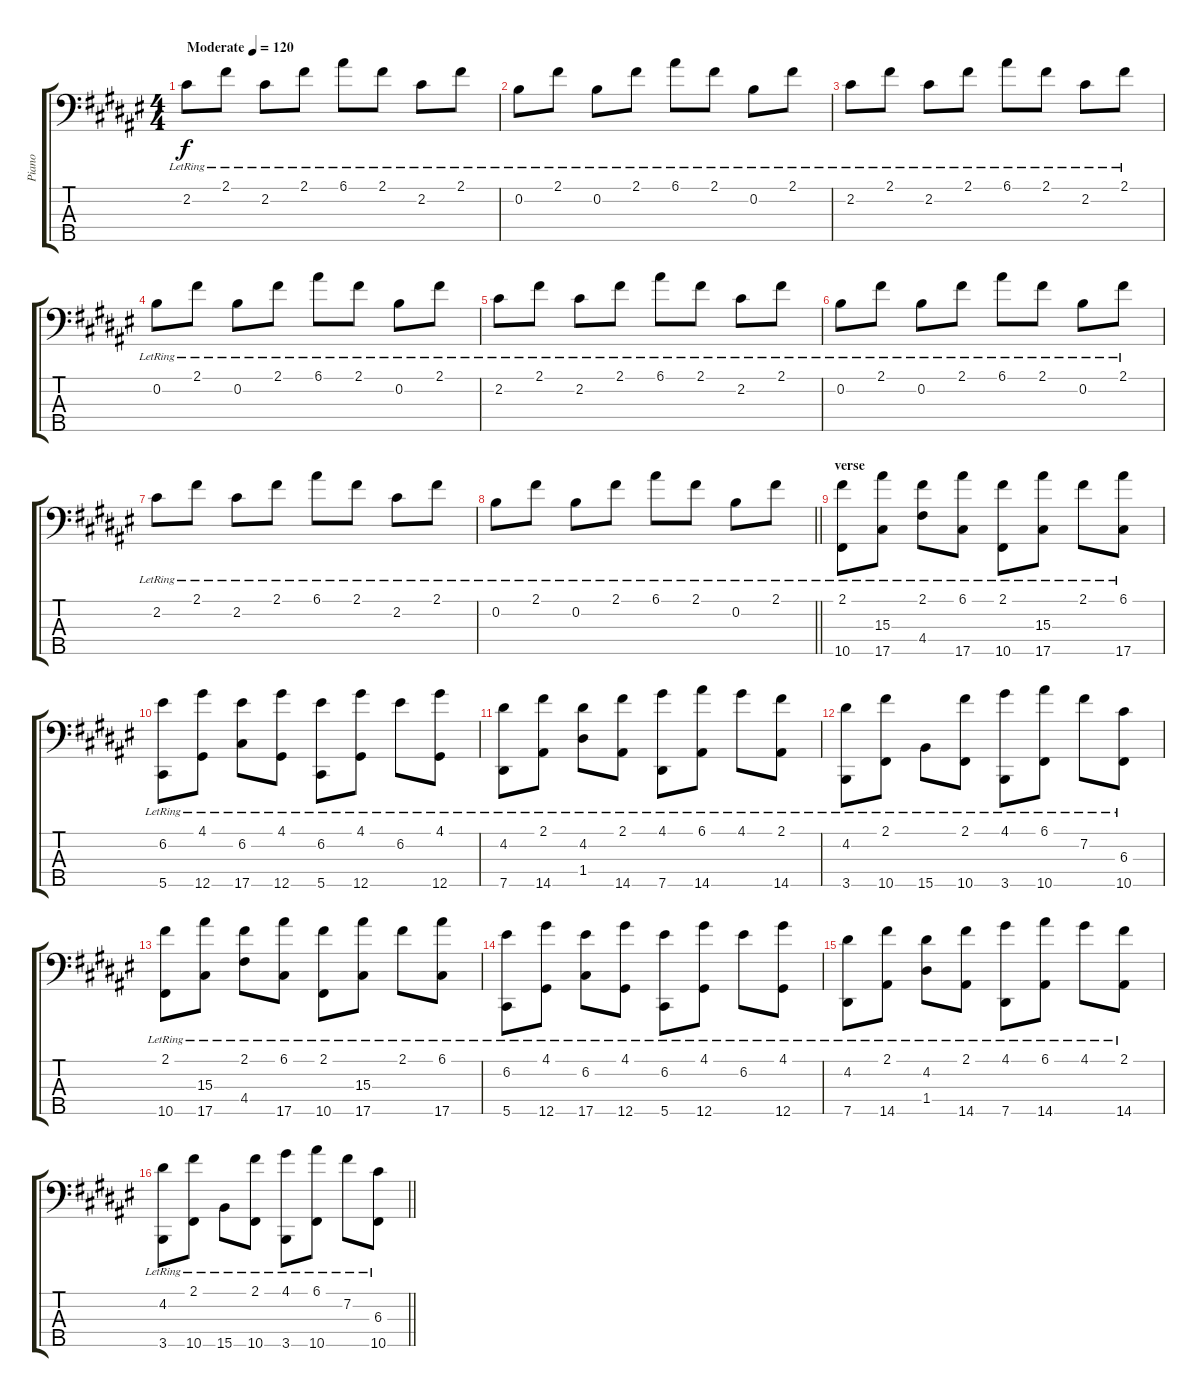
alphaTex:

\track ("Piano" "Piano") {instrument brightacousticpiano}
\staff {score tabs}
\tuning (E4 B3 G3 D3 Ab1 Ab-1) {hide}
\ts (4 4)
\tempo (120 "Moderate")
\clef f4
\ks f#
2.2{lr}.8{dy f instrument brightacousticpiano} 2.1{lr}.8 2.2{lr}.8 2.1{lr}.8 6.1{lr}.8 2.1{lr}.8 2.2{lr}.8 2.1{lr}.8 |
0.2{lr}.8 2.1{lr}.8 0.2{lr}.8 2.1{lr}.8 6.1{lr}.8 2.1{lr}.8 0.2{lr}.8 2.1{lr}.8 |
2.2{lr}.8 2.1{lr}.8 2.2{lr}.8 2.1{lr}.8 6.1{lr}.8 2.1{lr}.8 2.2{lr}.8 2.1{lr}.8 |
0.2{lr}.8 2.1{lr}.8 0.2{lr}.8 2.1{lr}.8 6.1{lr}.8 2.1{lr}.8 0.2{lr}.8 2.1{lr}.8 |
2.2{lr}.8 2.1{lr}.8 2.2{lr}.8 2.1{lr}.8 6.1{lr}.8 2.1{lr}.8 2.2{lr}.8 2.1{lr}.8 |
0.2{lr}.8 2.1{lr}.8 0.2{lr}.8 2.1{lr}.8 6.1{lr}.8 2.1{lr}.8 0.2{lr}.8 2.1{lr}.8 |
2.2{lr}.8 2.1{lr}.8 2.2{lr}.8 2.1{lr}.8 6.1{lr}.8 2.1{lr}.8 2.2{lr}.8 2.1{lr}.8 |
\barLineRight lightlight
0.2{lr}.8 2.1{lr}.8 0.2{lr}.8 2.1{lr}.8 6.1{lr}.8 2.1{lr}.8 0.2{lr}.8 2.1{lr}.8 |
\section ("" "verse")
(2.1{lr} 10.5{lr}).8 (15.3{lr} 17.5{lr}).8 (2.1{lr} 4.4{lr}).8 (6.1{lr} 17.5{lr}).8 (2.1{lr} 10.5{lr}).8 (15.3{lr} 17.5{lr}).8 2.1{lr}.8 (6.1{lr} 17.5{lr}).8 |
(6.2{lr} 5.5{lr}).8 (4.1{lr} 12.5{lr}).8 (6.2{lr} 17.5{lr}).8 (4.1{lr} 12.5{lr}).8 (6.2{lr} 5.5{lr}).8 (4.1{lr} 12.5{lr}).8 6.2{lr}.8 (4.1{lr} 12.5{lr}).8 |
(4.2{lr} 7.5{lr}).8 (2.1{lr} 14.5{lr}).8 (4.2{lr} 1.4{lr}).8 (2.1{lr} 14.5{lr}).8 (4.1{lr} 7.5{lr}).8 (6.1{lr} 14.5{lr}).8 4.1{lr}.8 (2.1{lr} 14.5{lr}).8 |
(4.2{lr} 3.5{lr}).8 (2.1{lr} 10.5{lr}).8 15.5{lr}.8 (2.1{lr} 10.5{lr}).8 (4.1{lr} 3.5{lr}).8 (6.1{lr} 10.5{lr}).8 7.2{lr}.8 (6.3{lr} 10.5{lr}).8 |
(2.1{lr} 10.5{lr}).8 (15.3{lr} 17.5{lr}).8 (2.1{lr} 4.4{lr}).8 (6.1{lr} 17.5{lr}).8 (2.1{lr} 10.5{lr}).8 (15.3{lr} 17.5{lr}).8 2.1{lr}.8 (6.1{lr} 17.5{lr}).8 |
(6.2{lr} 5.5{lr}).8 (4.1{lr} 12.5{lr}).8 (6.2{lr} 17.5{lr}).8 (4.1{lr} 12.5{lr}).8 (6.2{lr} 5.5{lr}).8 (4.1{lr} 12.5{lr}).8 6.2{lr}.8 (4.1{lr} 12.5{lr}).8 |
(4.2{lr} 7.5{lr}).8 (2.1{lr} 14.5{lr}).8 (4.2{lr} 1.4{lr}).8 (2.1{lr} 14.5{lr}).8 (4.1{lr} 7.5{lr}).8 (6.1{lr} 14.5{lr}).8 4.1{lr}.8 (2.1{lr} 14.5{lr}).8 |
\barLineRight lightlight
(4.2{lr} 3.5{lr}).8 (2.1{lr} 10.5{lr}).8 15.5{lr}.8 (2.1{lr} 10.5{lr}).8 (4.1{lr} 3.5{lr}).8 (6.1{lr} 10.5{lr}).8 7.2{lr}.8 (6.3{lr} 10.5{lr}).8
